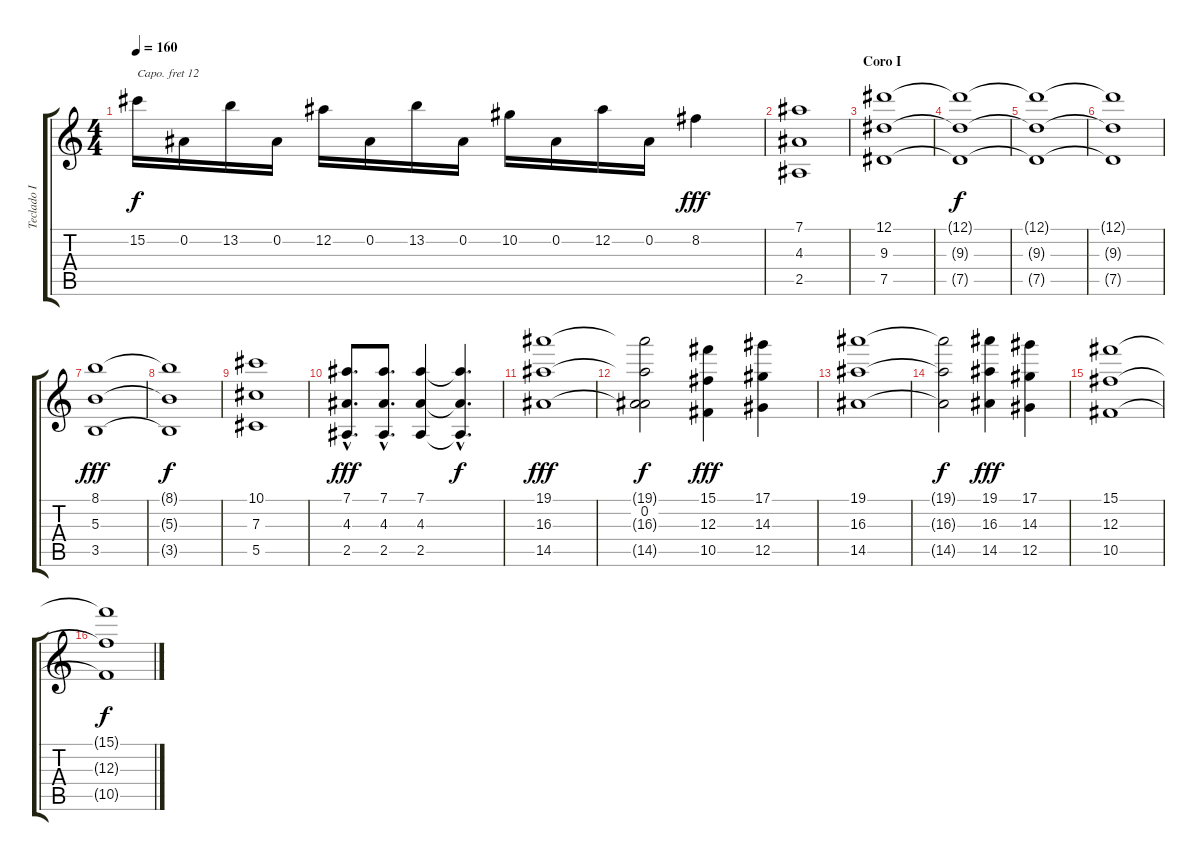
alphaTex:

\track ("Teclado I" "Teclado I") {instrument stringensemble1}
\staff {score tabs}
\capo 12
\tuning (Eb4 Bb3 Gb3 Db3 Ab2 Eb2) {hide}
\ts (4 4)
\tempo 160
\clef g2
\ks c
15.2.16{dy f} 0.2.16 13.2.16 0.2.16 12.2.16 0.2.16 13.2.16 0.2.16 10.2.16 0.2.16 12.2.16 0.2.16 8.2.4{dy fff} |
(7.1 4.3 2.5).1{volume 12} |
\section ("" "Coro I")
(12.1 9.3 7.5).1{volume 4} |
(12.1{t} 9.3{t} 7.5{t}).1{dy f} |
(12.1{t} 9.3{t} 7.5{t}).1 |
(12.1{t} 9.3{t} 7.5{t}).1 |
(8.1 5.3 3.5).1{dy fff} |
(8.1{t} 5.3{t} 3.5{t}).1{dy f} |
(10.1 7.3 5.5).1 |
(7.1{hac} 4.3{hac} 2.5{hac}).8{d dy fff} (7.1{hac} 4.3{hac} 2.5{hac}).8{d} (7.1 4.3 2.5).4 (7.1{hac t} 4.3{hac t} 2.5{hac t}).4{d dy f} |
(19.1 16.3 14.5).1{dy fff volume 7} |
(19.1{t} 0.2 16.3{t} 14.5{t}).2{dy f} (15.1 12.3 10.5).4{dy fff} (17.1 14.3 12.5).4 |
(19.1 16.3 14.5).1 |
(19.1{t} 16.3{t} 14.5{t}).2{dy f} (19.1 16.3 14.5).4{dy fff} (17.1 14.3 12.5).4 |
(15.1 12.3 10.5).1 |
(15.1{t} 12.3{t} 10.5{t}).1{dy f}
